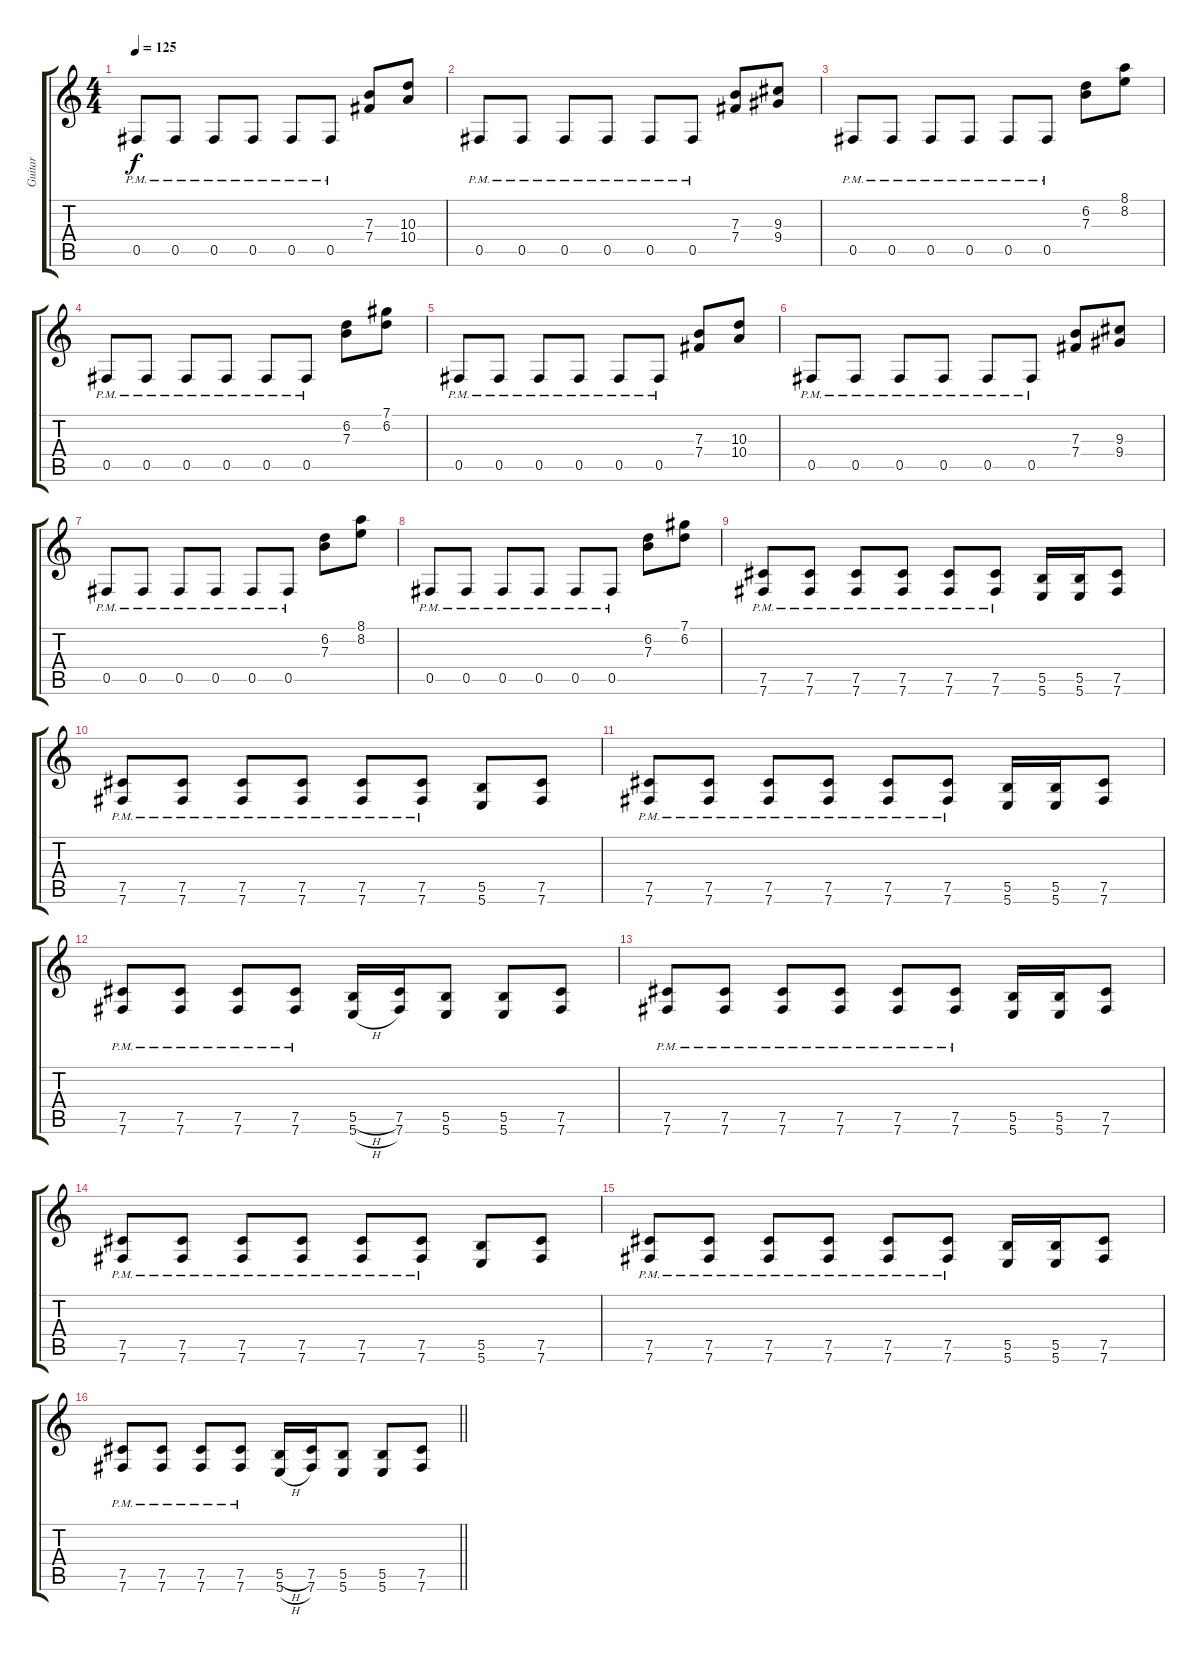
\track ("Guitar" "Guitar") {instrument overdrivenguitar}
\staff {score tabs}
\tuning (Db4 Ab3 E3 B2 Gb2 B1) {hide}
\ts (4 4)
\tempo 125
\clef g2
\ks c
0.5{pm}.8{dy f} 0.5{pm}.8 0.5{pm}.8 0.5{pm}.8 0.5{pm}.8 0.5{pm}.8 (7.3 7.4).8 (10.3 10.4).8 |
0.5{pm}.8 0.5{pm}.8 0.5{pm}.8 0.5{pm}.8 0.5{pm}.8 0.5{pm}.8 (7.3 7.4).8 (9.3 9.4).8 |
0.5{pm}.8 0.5{pm}.8 0.5{pm}.8 0.5{pm}.8 0.5{pm}.8 0.5{pm}.8 (6.2 7.3).8 (8.1 8.2).8 |
0.5{pm}.8 0.5{pm}.8 0.5{pm}.8 0.5{pm}.8 0.5{pm}.8 0.5{pm}.8 (6.2 7.3).8 (7.1 6.2).8 |
0.5{pm}.8 0.5{pm}.8 0.5{pm}.8 0.5{pm}.8 0.5{pm}.8 0.5{pm}.8 (7.3 7.4).8 (10.3 10.4).8 |
0.5{pm}.8 0.5{pm}.8 0.5{pm}.8 0.5{pm}.8 0.5{pm}.8 0.5{pm}.8 (7.3 7.4).8 (9.3 9.4).8 |
0.5{pm}.8 0.5{pm}.8 0.5{pm}.8 0.5{pm}.8 0.5{pm}.8 0.5{pm}.8 (6.2 7.3).8 (8.1 8.2).8 |
0.5{pm}.8 0.5{pm}.8 0.5{pm}.8 0.5{pm}.8 0.5{pm}.8 0.5{pm}.8 (6.2 7.3).8 (7.1 6.2).8 |
(7.5{pm} 7.6{pm}).8 (7.5{pm} 7.6{pm}).8 (7.5{pm} 7.6{pm}).8 (7.5{pm} 7.6{pm}).8 (7.5{pm} 7.6{pm}).8 (7.5{pm} 7.6{pm}).8 (5.5 5.6).16 (5.5 5.6).16 (7.5 7.6).8 |
(7.5{pm} 7.6{pm}).8 (7.5{pm} 7.6{pm}).8 (7.5{pm} 7.6{pm}).8 (7.5{pm} 7.6{pm}).8 (7.5{pm} 7.6{pm}).8 (7.5{pm} 7.6{pm}).8 (5.5 5.6).8 (7.5 7.6).8 |
(7.5{pm} 7.6{pm}).8 (7.5{pm} 7.6{pm}).8 (7.5{pm} 7.6{pm}).8 (7.5{pm} 7.6{pm}).8 (7.5{pm} 7.6{pm}).8 (7.5{pm} 7.6{pm}).8 (5.5 5.6).16 (5.5 5.6).16 (7.5 7.6).8 |
(7.5{pm} 7.6{pm}).8 (7.5{pm} 7.6{pm}).8 (7.5{pm} 7.6{pm}).8 (7.5{pm} 7.6{pm}).8 (5.5{h} 5.6{h}).16 (7.5 7.6).16 (5.5 5.6).8 (5.5 5.6).8 (7.5 7.6).8 |
(7.5{pm} 7.6{pm}).8 (7.5{pm} 7.6{pm}).8 (7.5{pm} 7.6{pm}).8 (7.5{pm} 7.6{pm}).8 (7.5{pm} 7.6{pm}).8 (7.5{pm} 7.6{pm}).8 (5.5 5.6).16 (5.5 5.6).16 (7.5 7.6).8 |
(7.5{pm} 7.6{pm}).8 (7.5{pm} 7.6{pm}).8 (7.5{pm} 7.6{pm}).8 (7.5{pm} 7.6{pm}).8 (7.5{pm} 7.6{pm}).8 (7.5{pm} 7.6{pm}).8 (5.5 5.6).8 (7.5 7.6).8 |
(7.5{pm} 7.6{pm}).8 (7.5{pm} 7.6{pm}).8 (7.5{pm} 7.6{pm}).8 (7.5{pm} 7.6{pm}).8 (7.5{pm} 7.6{pm}).8 (7.5{pm} 7.6{pm}).8 (5.5 5.6).16 (5.5 5.6).16 (7.5 7.6).8 |
\barLineRight lightlight
(7.5{pm} 7.6{pm}).8 (7.5{pm} 7.6{pm}).8 (7.5{pm} 7.6{pm}).8 (7.5{pm} 7.6{pm}).8 (5.5{h} 5.6{h}).16 (7.5 7.6).16 (5.5 5.6).8 (5.5 5.6).8 (7.5 7.6).8
